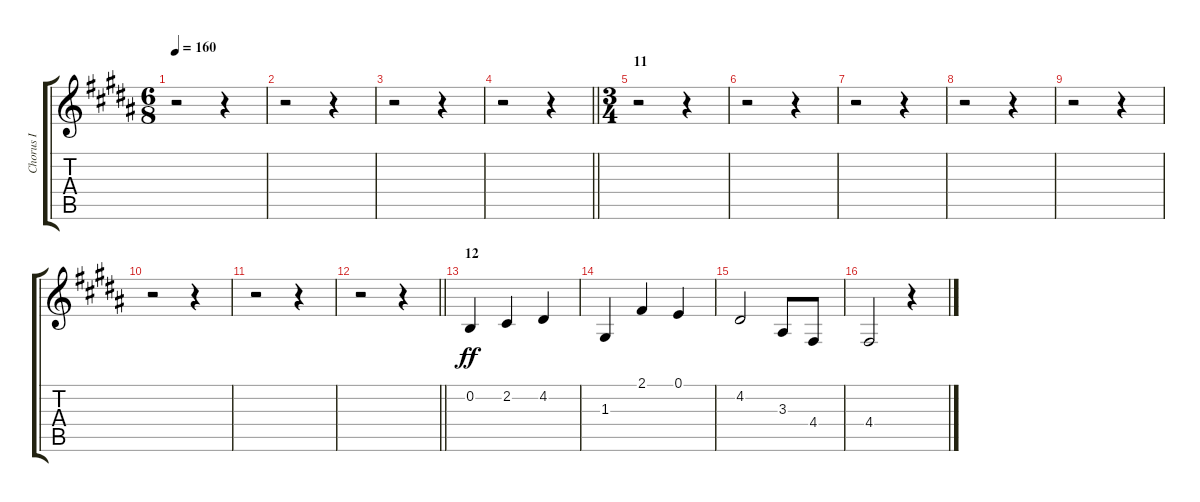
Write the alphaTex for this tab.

\track ("Chorus I" "Chorus I") {instrument voiceoohs}
\staff {score tabs}
\tuning (E4 B3 G3 D3 A2 E2) {hide}
\ts (6 8)
\tempo 160
\clef g2
\ks b
r.2{dy ff} r.4 |
r.2 r.4 |
r.2 r.4 |
\barLineRight lightlight
r.2 r.4 |
\ts (3 4)
\section ("" "11")
r.2 r.4 |
r.2 r.4 |
r.2 r.4 |
r.2 r.4 |
r.2 r.4 |
r.2 r.4 |
r.2 r.4 |
\barLineRight lightlight
r.2 r.4 |
\section ("" "12")
0.2.4 2.2.4 4.2.4 |
1.3.4 2.1.4 0.1.4 |
4.2.2 3.3.8 4.4.8 |
4.4.2 r.4
